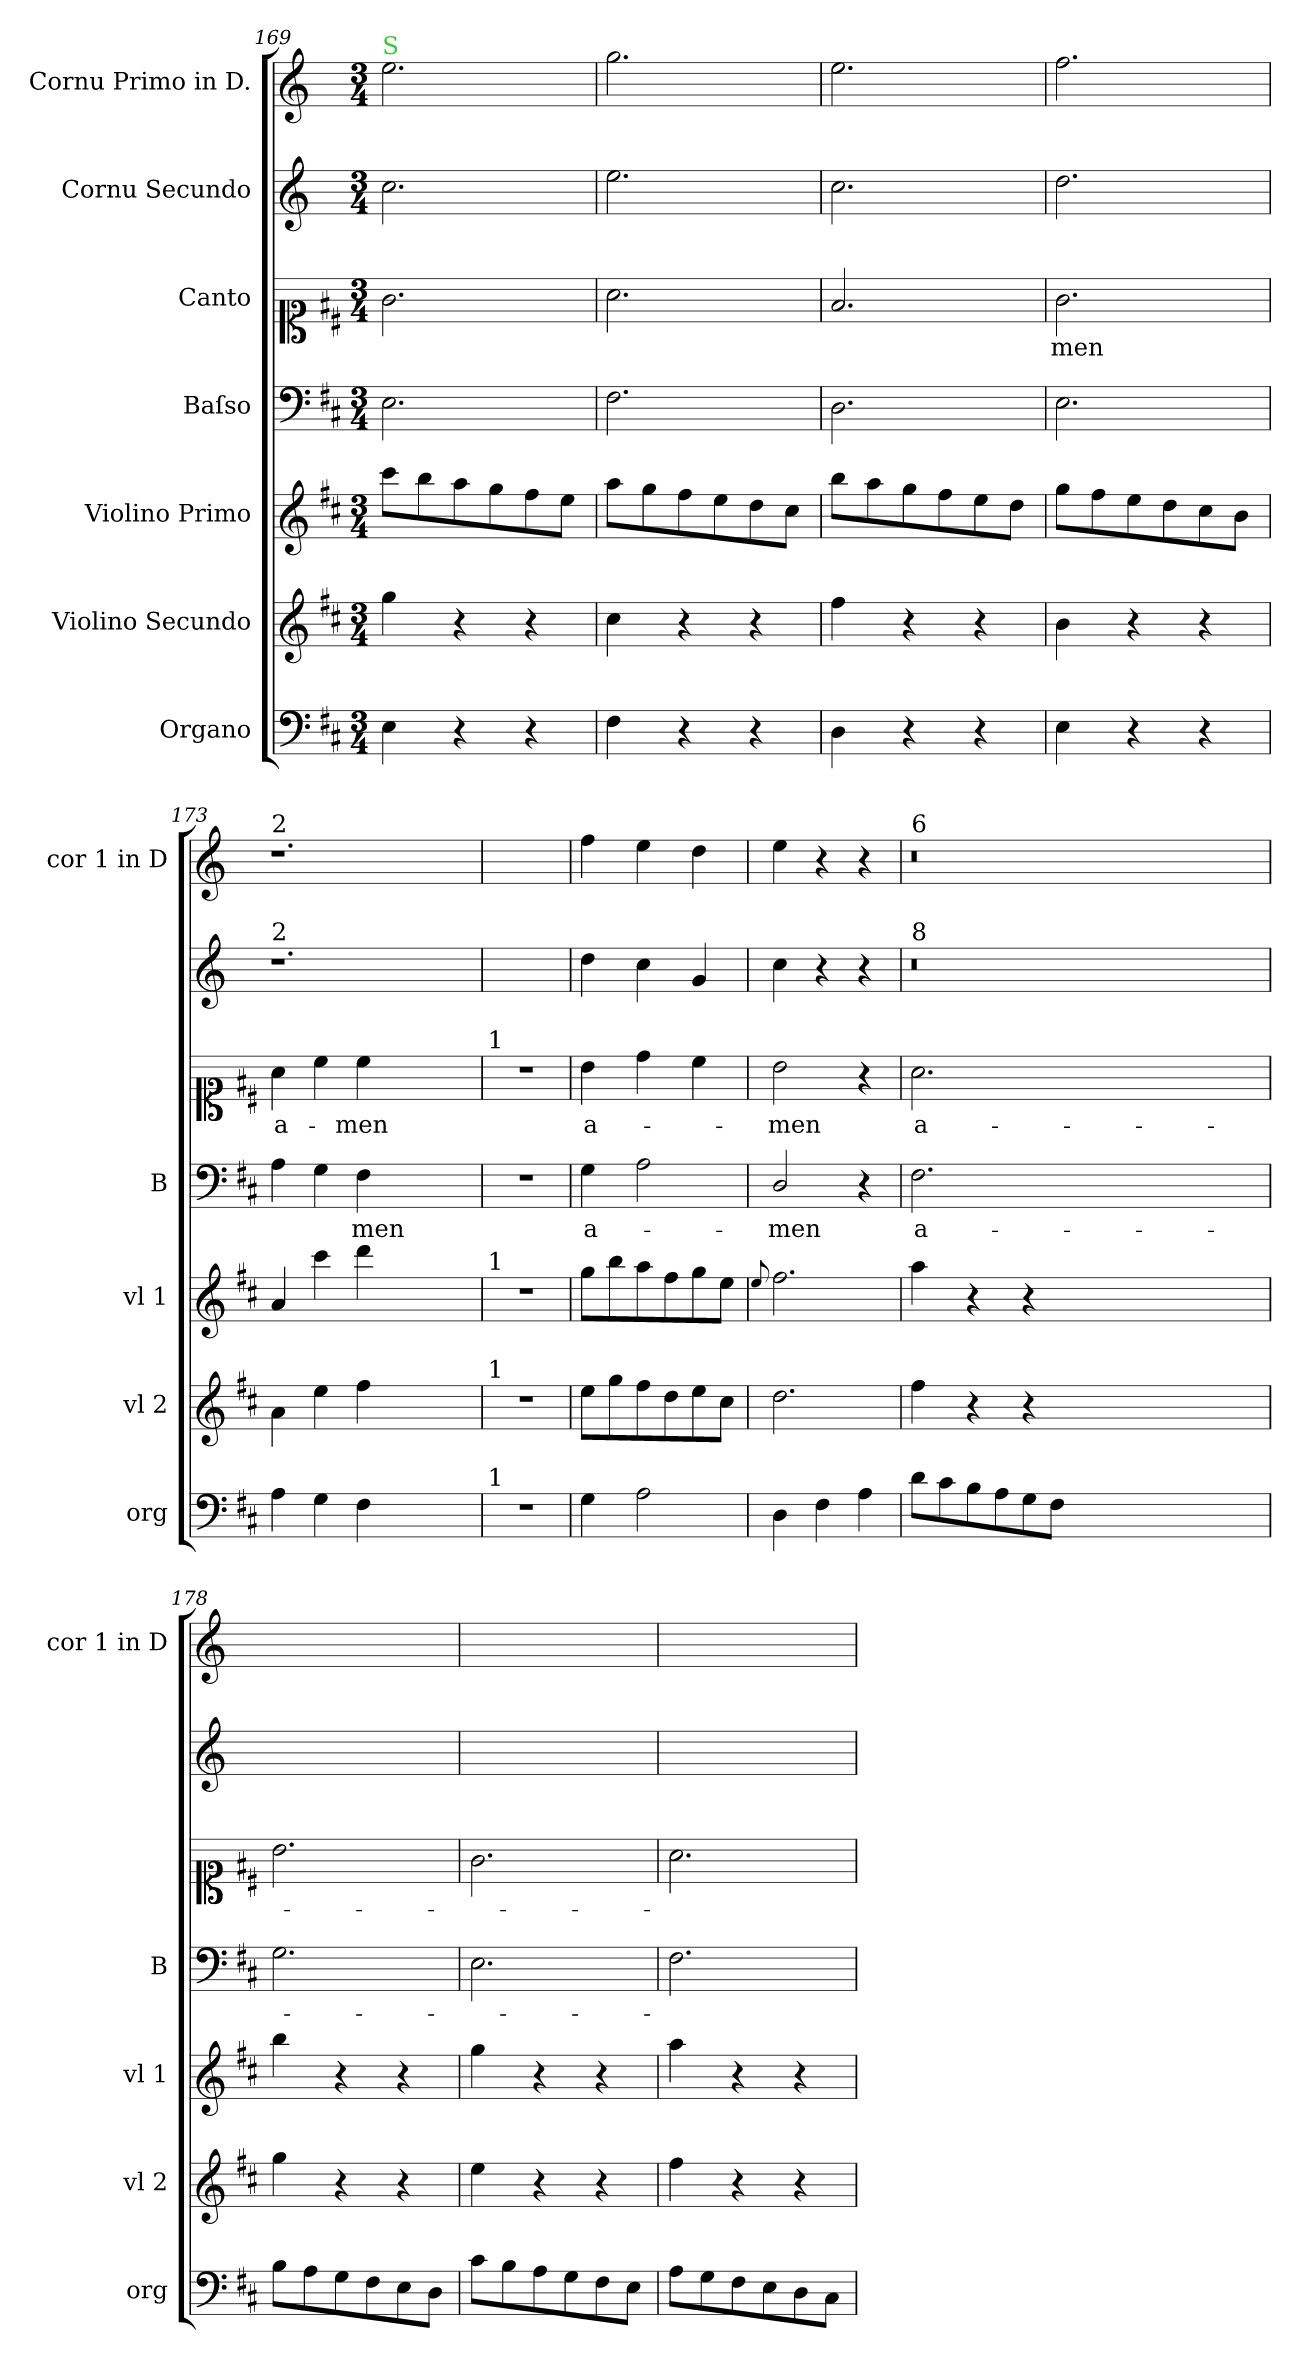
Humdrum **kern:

**kern	**kern	**kern	**kern	**text	**kern	**text	**kern	**kern
*part7	*part6	*part5	*part4	*part4	*part3	*part3	*part2	*part1
*staff7	*staff6	*staff5	*staff4	*staff4	*staff3	*staff3	*staff2	*staff1
*I"Organo	*I"Violino Secundo	*I"Violino Primo	*I"Baſso	*	*I"Canto	*	*I"Cornu Secundo	*I"Cornu Primo in D.
*I'org	*I'vl 2	*I'vl 1	*I'B	*	*	*	*	*I'cor 1 in D
*clefF4	*clefG2	*clefG2	*clefF4	*	*clefC1	*	*clefG2	*clefG2
*	*	*	*	*	*	*	*ITrd6c10	*ITrd6c10
*k[f#c#]	*k[f#c#]	*k[f#c#]	*k[f#c#]	*	*k[f#c#]	*	*k[f#c#]	*k[f#c#]
*M3/4	*M3/4	*M3/4	*M3/4	*	*M3/4	*	*M3/4	*M3/4
=169	=169	=169	=169	=169	=169	=169	=169	=169
!	!	!	!	!	!	!	!	!LO:TX:a:color=limegreen:t=S
4E\	4gg\	8ccc#\L	2.E\	.	2.g\	.	2.d\	2.f#\
.	.	8bb\	.	.	.	.	.	.
4r	4r	8aa\	.	.	.	.	.	.
.	.	8gg\	.	.	.	.	.	.
4r	4r	8ff#\	.	.	.	.	.	.
.	.	8ee\J	.	.	.	.	.	.
=170	=170	=170	=170	=170	=170	=170	=170	=170
4F#\	4cc#\	8aa\L	2.F#\	.	2.a\	.	2.f#\	2.a\
.	.	8gg\	.	.	.	.	.	.
4r	4r	8ff#\	.	.	.	.	.	.
.	.	8ee\	.	.	.	.	.	.
4r	4r	8dd\	.	.	.	.	.	.
.	.	8cc#\J	.	.	.	.	.	.
=171	=171	=171	=171	=171	=171	=171	=171	=171
4D\	4ff#\	8bb\L	2.D\	.	2.f#/	.	2.d\	2.f#\
.	.	8aa\	.	.	.	.	.	.
4r	4r	8gg\	.	.	.	.	.	.
.	.	8ff#\	.	.	.	.	.	.
4r	4r	8ee\	.	.	.	.	.	.
.	.	8dd\J	.	.	.	.	.	.
=172	=172	=172	=172	=172	=172	=172	=172	=172
4E\	4b\	8gg\L	2.E\	.	2.g\	men	2.e\	2.g\
.	.	8ff#\	.	.	.	.	.	.
4r	4r	8ee\	.	.	.	.	.	.
.	.	8dd\	.	.	.	.	.	.
4r	4r	8cc#\	.	.	.	.	.	.
.	.	8b\J	.	.	.	.	.	.
=173	=173	=173	=173	=173	=173	=173	=173	=173
!	!	!	!	!	!	!	!	!LO:TX:a:t=2
!	!	!	!	!	!	!	!LO:TX:a:t=2	!
4A\	4a\	4a/	4A\	.	4a\	a-	1.r	1.r
4G\	4ee\	4ccc#\	4G\	.	4cc#\	.	.	.
4F#\	4ff#\	4ddd\	4F#\	-men	4cc#\	-men	.	.
2.ryy	2.ryy	2.ryy	2.ryy	.	2.ryy	.	.	.
=174	=174	=174	=174	=174	=174	=174	=174	=174
!	!	!	!	!	!LO:TX:a:t=1	!	!	!
!	!	!LO:TX:a:t=1	!	!	!	!	!	!
!	!LO:TX:a:t=1	!	!	!	!	!	!	!
!LO:TX:a:t=1	!	!	!	!	!	!	!	!
2.r	2.r	2.r	2.r	.	2.r	.	2.ryy	2.ryy
=175	=175	=175	=175	=175	=175	=175	=175	=175
4G\	8ee\L	8gg\L	4G\	a-	4b\	a-	4e\	4g\
.	8gg\	8bb\	.	.	.	.	.	.
2A\	8ff#\	8aa\	2A\	.	4dd\	.	4d\	4f#\
.	8dd\	8ff#\	.	.	.	.	.	.
.	8ee\	8gg\	.	.	4cc#\	.	4A/	4e\
.	8cc#\J	8ee\J	.	.	.	.	.	.
=176	=176	=176	=176	=176	=176	=176	=176	=176
.	.	8qqee/	.	.	.	.	.	.
4D\	2.dd\	2.ff#\	2D/	-men	2b\	-men	4d\	4f#\
4F#\	.	.	.	.	.	.	4r	4r
4A\	.	.	4r	.	4r	.	4r	4r
=177	=177	=177	=177	=177	=177	=177	=177	=177
!	!	!	!	!	!	!	!	!LO:TX:a:t=6
!	!	!	!	!	!	!	!LO:TX:a:t=8	!
8d\L	4ff#\	4aa\	2.F#\	a-	2.a\	a-	0.r	0.r
8c#\	.	.	.	.	.	.	.	.
8B\	4r	4r	.	.	.	.	.	.
8A\	.	.	.	.	.	.	.	.
8G\	4r	4r	.	.	.	.	.	.
8F#\J	.	.	.	.	.	.	.	.
0ryy	0ryy	0ryy	0ryy	.	0ryy	.	.	.
4ryy	4ryy	4ryy	4ryy	.	4ryy	.	.	.
=178	=178	=178	=178	=178	=178	=178	=178	=178
8B\L	4gg\	4bb\	2.G\	.	2.b\	.	2.ryy	2.ryy
8A\	.	.	.	.	.	.	.	.
8G\	4r	4r	.	.	.	.	.	.
8F#\	.	.	.	.	.	.	.	.
8E\	4r	4r	.	.	.	.	.	.
8D\J	.	.	.	.	.	.	.	.
=179	=179	=179	=179	=179	=179	=179	=179	=179
8c#\L	4ee\	4gg\	2.E\	.	2.g\	.	2.ryy	2.ryy
8B\	.	.	.	.	.	.	.	.
8A\	4r	4r	.	.	.	.	.	.
8G\	.	.	.	.	.	.	.	.
8F#\	4r	4r	.	.	.	.	.	.
8E\J	.	.	.	.	.	.	.	.
=180	=180	=180	=180	=180	=180	=180	=180	=180
8A\L	4ff#\	4aa\	2.F#\	.	2.a\	.	2.ryy	2.ryy
8G\	.	.	.	.	.	.	.	.
8F#\	4r	4r	.	.	.	.	.	.
8E\	.	.	.	.	.	.	.	.
8D\	4r	4r	.	.	.	.	.	.
8C#\J	.	.	.	.	.	.	.	.
=	=	=	=	=	=	=	=	=
*-	*-	*-	*-	*-	*-	*-	*-	*-
